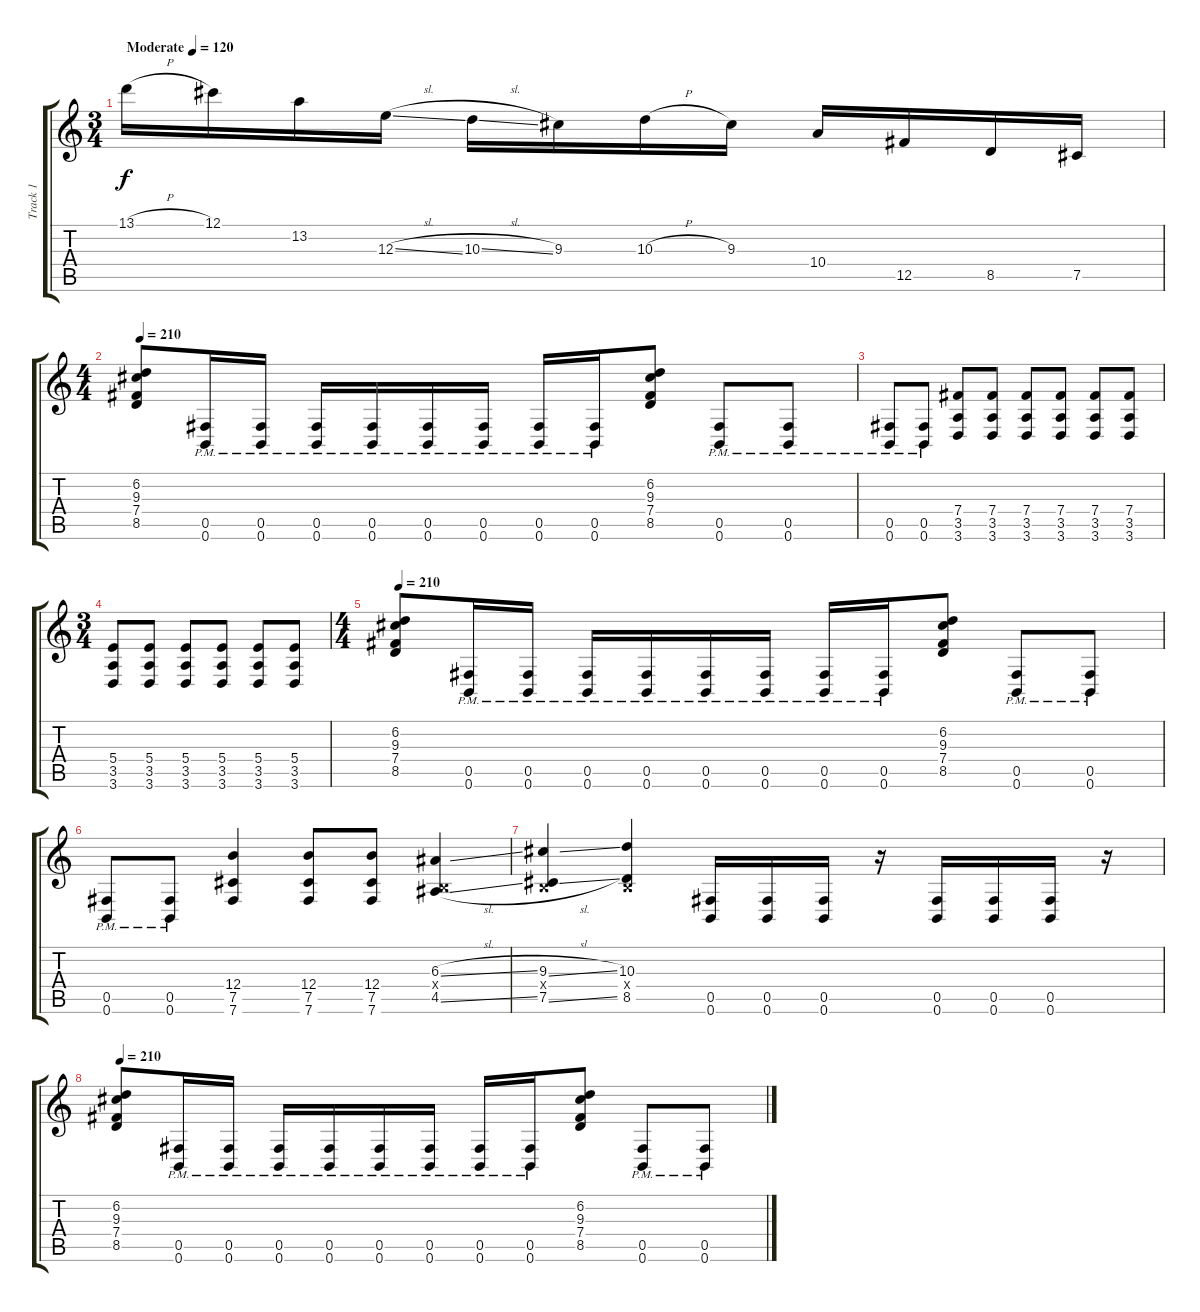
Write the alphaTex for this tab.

\track ("Track 1" "Track 1") {instrument distortionguitar}
\staff {score tabs}
\tuning (Db4 Ab3 E3 B2 Gb2 B1) {hide}
\ts (3 4)
\tempo (120 "Moderate")
\clef g2
\ks c
13.1{h}.16{dy f instrument distortionguitar} 12.1.16 13.2.16 12.3{sl}.16 10.3{sl}.16 9.3.16 10.3{h}.16 9.3.16 10.4.16 12.5.16 8.5.16 7.5.16 |
\ts (4 4)
\tempo 210
(6.2 9.3 7.4 8.5).8 (0.5{pm} 0.6{pm}).16 (0.5{pm} 0.6{pm}).16 (0.5{pm} 0.6{pm}).16 (0.5{pm} 0.6{pm}).16 (0.5{pm} 0.6{pm}).16 (0.5{pm} 0.6{pm}).16 (0.5{pm} 0.6{pm}).16 (0.5{pm} 0.6{pm}).16 (6.2 9.3 7.4 8.5).8 (0.5{pm} 0.6{pm}).8 (0.5{pm} 0.6{pm}).8 |
(0.5{pm} 0.6{pm}).8 (0.5{pm} 0.6{pm}).8 (7.4 3.5 3.6).8 (7.4 3.5 3.6).8 (7.4 3.5 3.6).8 (7.4 3.5 3.6).8 (7.4 3.5 3.6).8 (7.4 3.5 3.6).8 |
\ts (3 4)
(5.4 3.5 3.6).8 (5.4 3.5 3.6).8 (5.4 3.5 3.6).8 (5.4 3.5 3.6).8 (5.4 3.5 3.6).8 (5.4 3.5 3.6).8 |
\ts (4 4)
\tempo 210
(6.2 9.3 7.4 8.5).8 (0.5{pm} 0.6{pm}).16 (0.5{pm} 0.6{pm}).16 (0.5{pm} 0.6{pm}).16 (0.5{pm} 0.6{pm}).16 (0.5{pm} 0.6{pm}).16 (0.5{pm} 0.6{pm}).16 (0.5{pm} 0.6{pm}).16 (0.5{pm} 0.6{pm}).16 (6.2 9.3 7.4 8.5).8 (0.5{pm} 0.6{pm}).8 (0.5{pm} 0.6{pm}).8 |
(0.5{pm} 0.6{pm}).8 (0.5{pm} 0.6{pm}).8 (12.4 7.5 7.6).4 (12.4 7.5 7.6).8 (12.4 7.5 7.6).8 (6.3{sl} 0.4{x} 4.5{sl}).4 |
(9.3{sl} 0.4{x} 7.5{sl}).4 (10.3 0.4{x} 8.5).4 (0.5 0.6).16 (0.5 0.6).16 (0.5 0.6).16 r.16 (0.5 0.6).16 (0.5 0.6).16 (0.5 0.6).16 r.16 |
\tempo 210
(6.2 9.3 7.4 8.5).8 (0.5{pm} 0.6{pm}).16 (0.5{pm} 0.6{pm}).16 (0.5{pm} 0.6{pm}).16 (0.5{pm} 0.6{pm}).16 (0.5{pm} 0.6{pm}).16 (0.5{pm} 0.6{pm}).16 (0.5{pm} 0.6{pm}).16 (0.5{pm} 0.6{pm}).16 (6.2 9.3 7.4 8.5).8 (0.5{pm} 0.6{pm}).8 (0.5{pm} 0.6{pm}).8
